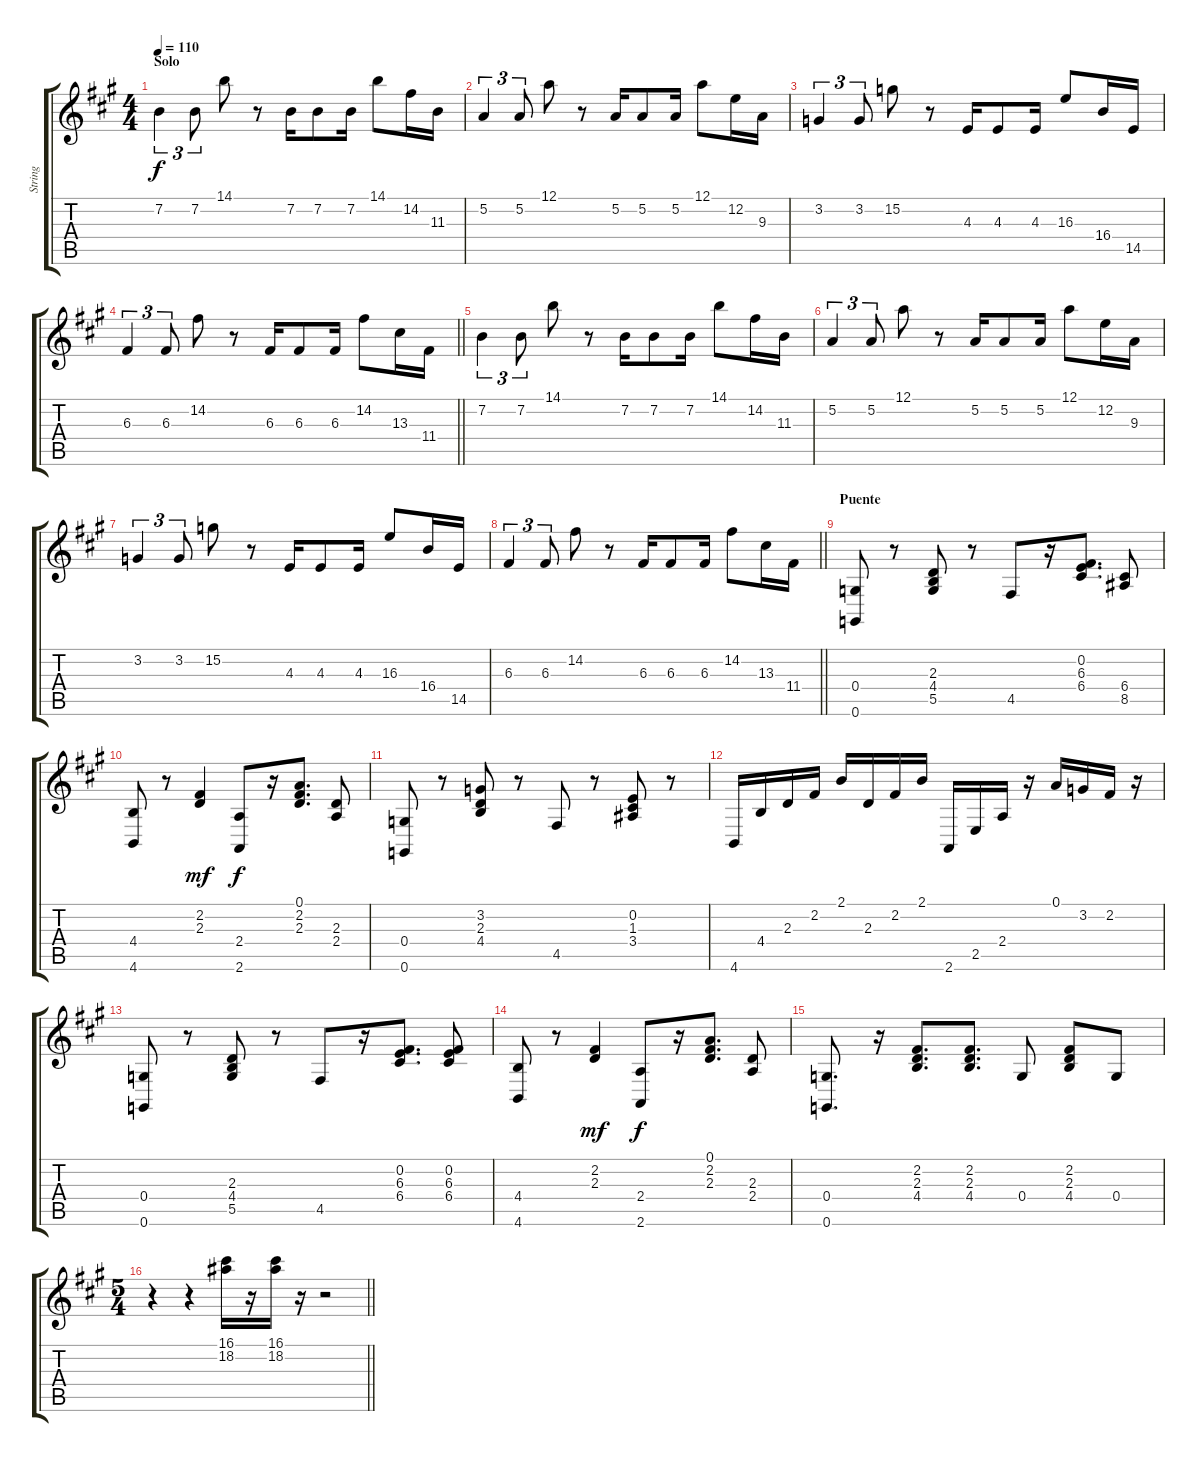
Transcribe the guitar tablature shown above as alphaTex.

\track ("String" "String") {instrument stringensemble1}
\staff {score tabs}
\tuning (A4 E4 C4 G3 D3 G2) {hide}
\ts (4 4)
\section ("" "Solo")
\tempo 110
\clef g2
\ks a
7.2.4{tu (3 2) dy f} 7.2.8{tu (3 2)} 14.1.8 r.8 7.2.16 7.2.8 7.2.16 14.1.8 14.2.16 11.3.16 |
5.2.4{tu (3 2)} 5.2.8{tu (3 2)} 12.1.8 r.8 5.2.16 5.2.8 5.2.16 12.1.8 12.2.16 9.3.16 |
3.2.4{tu (3 2)} 3.2.8{tu (3 2)} 15.2.8 r.8 4.3.16 4.3.8 4.3.16 16.3.8 16.4.16 14.5.16 |
\barLineRight lightlight
6.3.4{tu (3 2)} 6.3.8{tu (3 2)} 14.2.8 r.8 6.3.16 6.3.8 6.3.16 14.2.8 13.3.16 11.4.16 |
7.2.4{tu (3 2)} 7.2.8{tu (3 2)} 14.1.8 r.8 7.2.16 7.2.8 7.2.16 14.1.8 14.2.16 11.3.16 |
5.2.4{tu (3 2)} 5.2.8{tu (3 2)} 12.1.8 r.8 5.2.16 5.2.8 5.2.16 12.1.8 12.2.16 9.3.16 |
3.2.4{tu (3 2)} 3.2.8{tu (3 2)} 15.2.8 r.8 4.3.16 4.3.8 4.3.16 16.3.8 16.4.16 14.5.16 |
\barLineRight lightlight
6.3.4{tu (3 2)} 6.3.8{tu (3 2)} 14.2.8 r.8 6.3.16 6.3.8 6.3.16 14.2.8 13.3.16 11.4.16 |
\section ("" "Puente")
(0.4 0.6).8 r.8 (2.3 4.4 5.5).8 r.8 4.5.8 r.16 (0.2 6.3 6.4).8{d} (6.4 8.5).8 |
(4.4 4.6).8 r.8 (2.2 2.3).4{dy mf} (2.4 2.6).8{dy f} r.16 (0.1 2.2 2.3).8{d} (2.3 2.4).8 |
(0.4 0.6).8 r.8 (3.2 2.3 4.4).8 r.8 4.5.8 r.8 (0.2 1.3 3.4).8 r.8 |
4.6.16 4.4.16 2.3.16 2.2.16 2.1.16 2.3.16 2.2.16 2.1.16 2.6.16 2.5.16 2.4.16 r.16 0.1.16 3.2.16 2.2.16 r.16 |
(0.4 0.6).8 r.8 (2.3 4.4 5.5).8 r.8 4.5.8 r.16 (0.2 6.3 6.4).8{d} (0.2 6.3 6.4).8 |
(4.4 4.6).8 r.8 (2.2 2.3).4{dy mf} (2.4 2.6).8{dy f} r.16 (0.1 2.2 2.3).8{d} (2.3 2.4).8 |
(0.4 0.6).8{d} r.16 (2.2 2.3 4.4).8{d} (2.2 2.3 4.4).8{d} 0.4.8 (2.2 2.3 4.4).8 0.4.8 |
\ts (5 4)
\barLineRight lightlight
r.4 r.4 (16.1 18.2).16 r.16 (16.1 18.2).16 r.16 r.2
